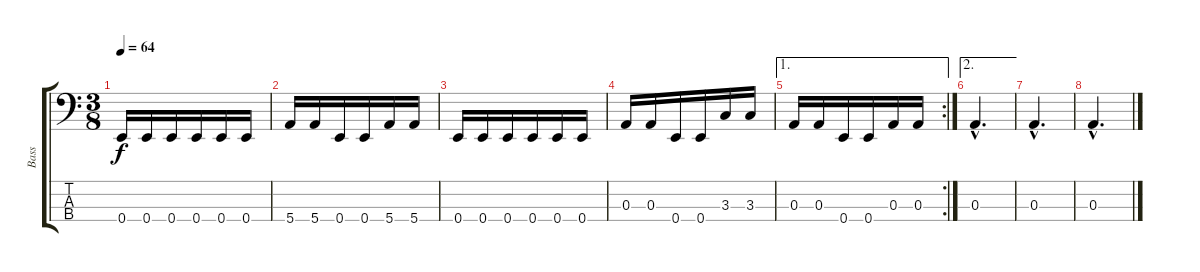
\track ("Bass" "Bass") {instrument slapbass1}
\staff {score tabs}
\tuning (G2 D2 A1 E1) {hide}
\ts (3 8)
\tempo 64
\clef f4
\ks c
0.4.16{dy f} 0.4.16 0.4.16 0.4.16 0.4.16 0.4.16 |
5.4.16 5.4.16 0.4.16 0.4.16 5.4.16 5.4.16 |
0.4.16 0.4.16 0.4.16 0.4.16 0.4.16 0.4.16 |
0.3.16 0.3.16 0.4.16 0.4.16 3.3.16 3.3.16 |
\ae 1
\rc 2
0.3.16 0.3.16 0.4.16 0.4.16 0.3.16 0.3.16 |
\ae 2
0.3{hac}.4{d} |
0.3{hac}.4{d} |
0.3{hac}.4{d}
